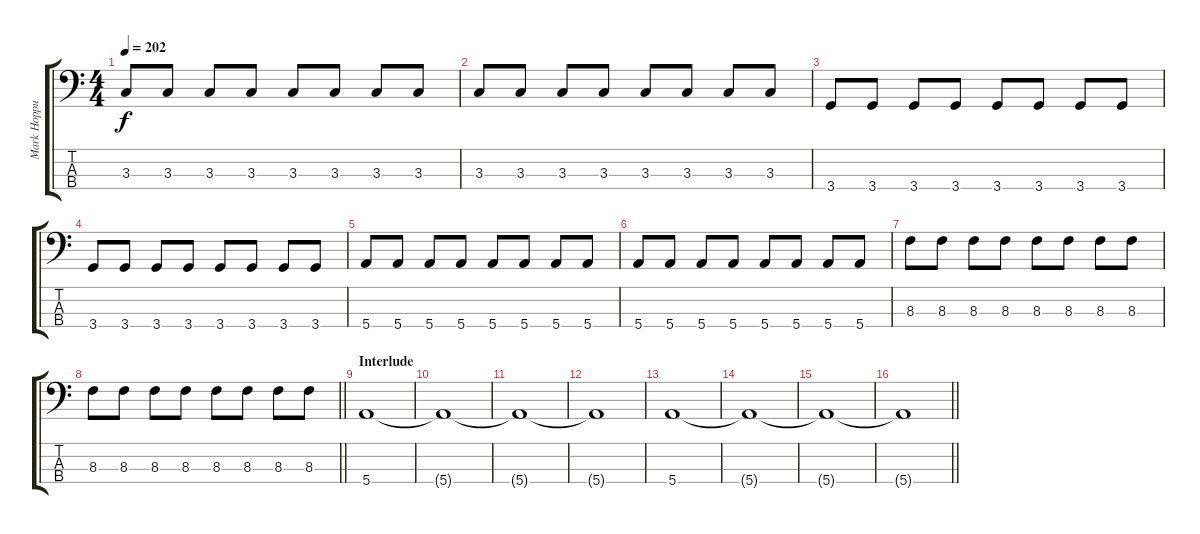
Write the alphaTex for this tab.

\track ("Mark Hoppus - Bass" "Mark Hoppu") {instrument electricbasspick}
\staff {score tabs}
\tuning (G2 D2 A1 E1) {hide}
\ts (4 4)
\tempo 202
\clef f4
\ks c
3.3.8{dy f} 3.3.8 3.3.8 3.3.8 3.3.8 3.3.8 3.3.8 3.3.8 |
3.3.8 3.3.8 3.3.8 3.3.8 3.3.8 3.3.8 3.3.8 3.3.8 |
3.4.8 3.4.8 3.4.8 3.4.8 3.4.8 3.4.8 3.4.8 3.4.8 |
3.4.8 3.4.8 3.4.8 3.4.8 3.4.8 3.4.8 3.4.8 3.4.8 |
5.4.8 5.4.8 5.4.8 5.4.8 5.4.8 5.4.8 5.4.8 5.4.8 |
5.4.8 5.4.8 5.4.8 5.4.8 5.4.8 5.4.8 5.4.8 5.4.8 |
8.3.8 8.3.8 8.3.8 8.3.8 8.3.8 8.3.8 8.3.8 8.3.8 |
\barLineRight lightlight
8.3.8 8.3.8 8.3.8 8.3.8 8.3.8 8.3.8 8.3.8 8.3.8 |
\section ("" "Interlude")
5.4.1 |
5.4{t}.1 |
5.4{t}.1 |
5.4{t}.1 |
5.4.1 |
5.4{t}.1 |
5.4{t}.1 |
\barLineRight lightlight
5.4{t}.1
